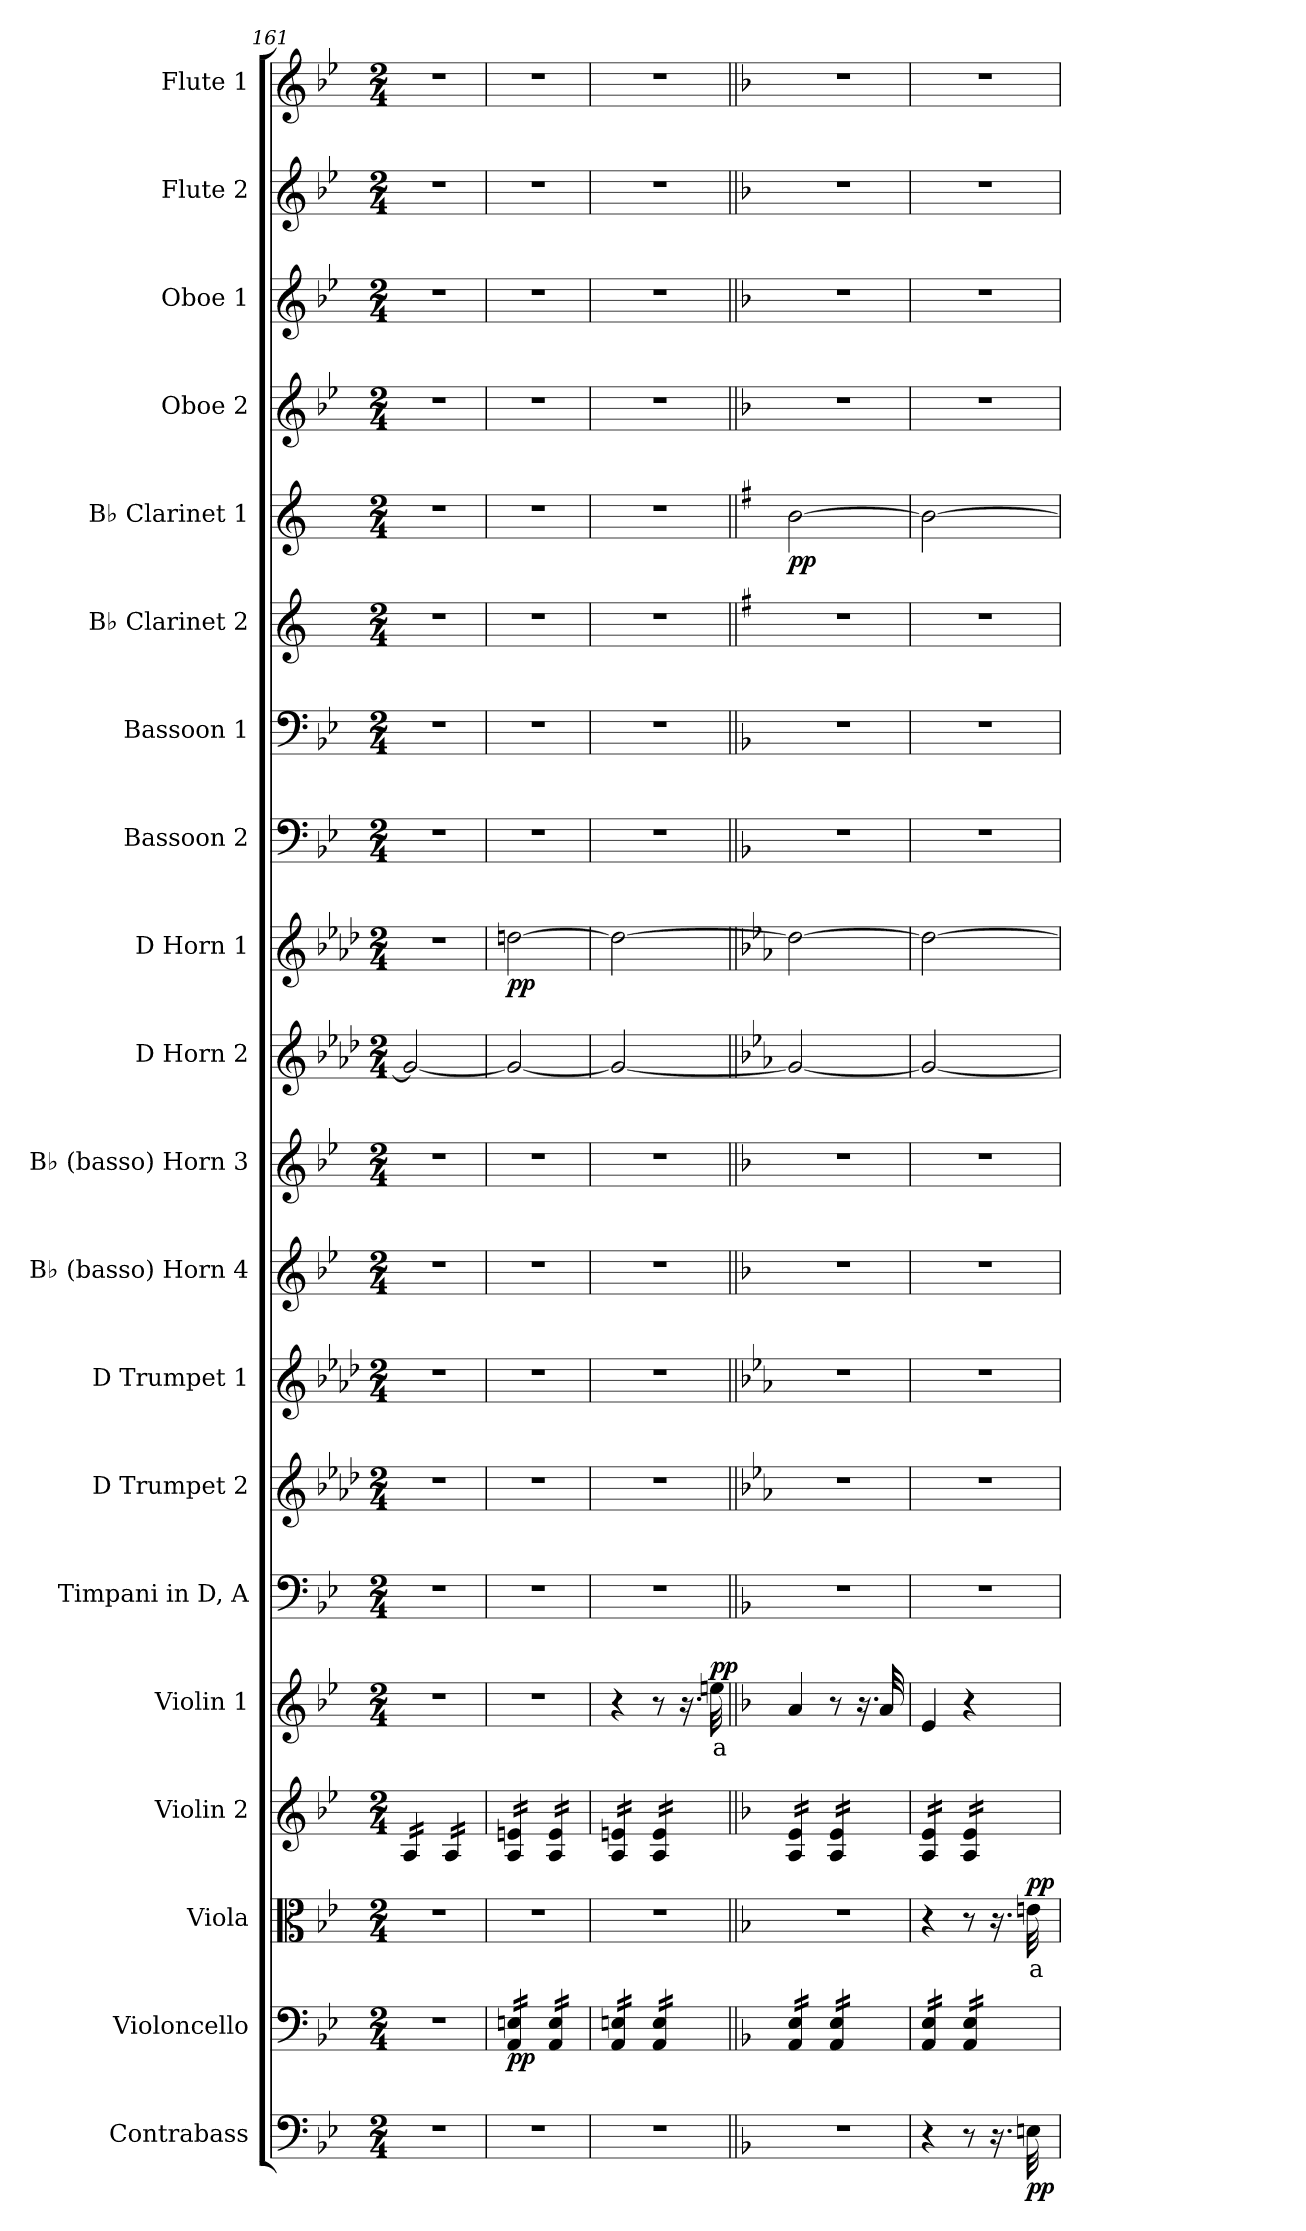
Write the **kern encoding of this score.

**kern	**dynam	**kern	**dynam	**kern	**text	**dynam	**kern	**kern	**text	**dynam	**kern	**kern	**kern	**kern	**kern	**kern	**kern	**dynam	**kern	**kern	**kern	**kern	**dynam	**kern	**kern	**kern	**kern
*part20	*part20	*part19	*part19	*part18	*part18	*part18	*part17	*part16	*part16	*part16	*part15	*part14	*part13	*part12	*part11	*part10	*part9	*part9	*part8	*part7	*part6	*part5	*part5	*part4	*part3	*part2	*part1
*staff20	*staff20	*staff19	*staff19	*staff18	*staff18	*staff18	*staff17	*staff16	*staff16	*staff16	*staff15	*staff14	*staff13	*staff12	*staff11	*staff10	*staff9	*staff9	*staff8	*staff7	*staff6	*staff5	*staff5	*staff4	*staff3	*staff2	*staff1
*I"Contrabass	*	*I"Violoncello	*	*I"Viola	*	*	*I"Violin 2	*I"Violin 1	*	*	*I"Timpani in D, A	*I"D Trumpet 2	*I"D Trumpet 1	*I"B♭ (basso) Horn 4	*I"B♭ (basso) Horn 3	*I"D Horn 2	*I"D Horn 1	*	*I"Bassoon 2	*I"Bassoon 1	*I"B♭ Clarinet 2	*I"B♭ Clarinet 1	*	*I"Oboe 2	*I"Oboe 1	*I"Flute 2	*I"Flute 1
*I'Cb	*	*I'Vc	*	*I'Vla	*	*	*I'Vl 2	*I'Vl 1	*	*	*I'Timp. in D, A	*I'Tr 2	*I'Tr 1	*I'Hn 4	*I'Hn 3	*I'Hn 2	*I'Hn 1	*	*I'Bsn 2	*I'Bsn 1	*I'Cl 2	*I'Cl 1	*	*I'Ob 2	*I'Ob 1	*I'Fl 2	*I'Fl 1
*clefF4	*	*clefF4	*	*clefC3	*	*	*clefG2	*clefG2	*	*	*clefF4	*clefG2	*clefG2	*clefG2	*clefG2	*clefG2	*clefG2	*	*clefF4	*clefF4	*clefG2	*clefG2	*	*clefG2	*clefG2	*clefG2	*clefG2
*ITrd7c12	*	*	*	*	*	*	*	*	*	*	*	*ITrd-1c-2	*ITrd-1c-2	*ITrd8c14	*ITrd8c14	*ITrd6c10	*ITrd6c10	*	*	*	*ITrd1c2	*ITrd1c2	*	*	*	*	*
*k[b-e-]	*	*k[b-e-]	*	*k[b-e-]	*	*	*k[b-e-]	*k[b-e-]	*	*	*k[b-e-]	*k[b-e-]	*k[b-e-]	*k[b-e-]	*k[b-e-]	*k[b-e-]	*k[b-e-]	*	*k[b-e-]	*k[b-e-]	*k[b-e-]	*k[b-e-]	*	*k[b-e-]	*k[b-e-]	*k[b-e-]	*k[b-e-]
*M2/4	*	*M2/4	*	*M2/4	*	*	*M2/4	*M2/4	*	*	*M2/4	*M2/4	*M2/4	*M2/4	*M2/4	*M2/4	*M2/4	*	*M2/4	*M2/4	*M2/4	*M2/4	*	*M2/4	*M2/4	*M2/4	*M2/4
=161	=161	=161	=161	=161	=161	=161	=161	=161	=161	=161	=161	=161	=161	=161	=161	=161	=161	=161	=161	=161	=161	=161	=161	=161	=161	=161	=161
*	*	*	*	*	*	*	*tremolo	*	*	*	*	*	*	*	*	*	*	*	*	*	*	*	*	*	*	*	*
2r	.	2r	.	2r	.	.	24A/LL	2r	.	.	2r	2r	2r	2r	2r	2A/_	2r	.	2r	2r	2r	2r	.	2r	2r	2r	2r
.	.	.	.	.	.	.	24A/	.	.	.	.	.	.	.	.	.	.	.	.	.	.	.	.	.	.	.	.
.	.	.	.	.	.	.	24A/	.	.	.	.	.	.	.	.	.	.	.	.	.	.	.	.	.	.	.	.
.	.	.	.	.	.	.	24A/	.	.	.	.	.	.	.	.	.	.	.	.	.	.	.	.	.	.	.	.
.	.	.	.	.	.	.	24A/	.	.	.	.	.	.	.	.	.	.	.	.	.	.	.	.	.	.	.	.
.	.	.	.	.	.	.	24A/JJ	.	.	.	.	.	.	.	.	.	.	.	.	.	.	.	.	.	.	.	.
.	.	.	.	.	.	.	24A/LL	.	.	.	.	.	.	.	.	.	.	.	.	.	.	.	.	.	.	.	.
.	.	.	.	.	.	.	24A/	.	.	.	.	.	.	.	.	.	.	.	.	.	.	.	.	.	.	.	.
.	.	.	.	.	.	.	24A/	.	.	.	.	.	.	.	.	.	.	.	.	.	.	.	.	.	.	.	.
.	.	.	.	.	.	.	24A/	.	.	.	.	.	.	.	.	.	.	.	.	.	.	.	.	.	.	.	.
.	.	.	.	.	.	.	24A/	.	.	.	.	.	.	.	.	.	.	.	.	.	.	.	.	.	.	.	.
.	.	.	.	.	.	.	24A/JJ	.	.	.	.	.	.	.	.	.	.	.	.	.	.	.	.	.	.	.	.
=162	=162	=162	=162	=162	=162	=162	=162	=162	=162	=162	=162	=162	=162	=162	=162	=162	=162	=162	=162	=162	=162	=162	=162	=162	=162	=162	=162
!	!	!	!LO:DY:b	!	!	!	!	!	!	!	!	!	!	!	!	!	!	!LO:DY:b	!	!	!	!	!	!	!	!	!
*	*	*tremolo	*	*	*	*	*	*	*	*	*	*	*	*	*	*	*	*	*	*	*	*	*	*	*	*	*
2r	.	24AA/ 24En/LL	pp	2r	.	.	24A/ 24en/LL	2r	.	.	2r	2r	2r	2r	2r	2A/_	[2en\	pp	2r	2r	2r	2r	.	2r	2r	2r	2r
.	.	24AA/ 24En/	.	.	.	.	24A/ 24en/	.	.	.	.	.	.	.	.	.	.	.	.	.	.	.	.	.	.	.	.
.	.	24AA/ 24En/	.	.	.	.	24A/ 24en/	.	.	.	.	.	.	.	.	.	.	.	.	.	.	.	.	.	.	.	.
.	.	24AA/ 24En/	.	.	.	.	24A/ 24en/	.	.	.	.	.	.	.	.	.	.	.	.	.	.	.	.	.	.	.	.
.	.	24AA/ 24En/	.	.	.	.	24A/ 24en/	.	.	.	.	.	.	.	.	.	.	.	.	.	.	.	.	.	.	.	.
.	.	24AA/ 24En/JJ	.	.	.	.	24A/ 24en/JJ	.	.	.	.	.	.	.	.	.	.	.	.	.	.	.	.	.	.	.	.
.	.	24AA/ 24E/LL	.	.	.	.	24A/ 24e/LL	.	.	.	.	.	.	.	.	.	.	.	.	.	.	.	.	.	.	.	.
.	.	24AA/ 24E/	.	.	.	.	24A/ 24e/	.	.	.	.	.	.	.	.	.	.	.	.	.	.	.	.	.	.	.	.
.	.	24AA/ 24E/	.	.	.	.	24A/ 24e/	.	.	.	.	.	.	.	.	.	.	.	.	.	.	.	.	.	.	.	.
.	.	24AA/ 24E/	.	.	.	.	24A/ 24e/	.	.	.	.	.	.	.	.	.	.	.	.	.	.	.	.	.	.	.	.
.	.	24AA/ 24E/	.	.	.	.	24A/ 24e/	.	.	.	.	.	.	.	.	.	.	.	.	.	.	.	.	.	.	.	.
.	.	24AA/ 24E/JJ	.	.	.	.	24A/ 24e/JJ	.	.	.	.	.	.	.	.	.	.	.	.	.	.	.	.	.	.	.	.
=163	=163	=163	=163	=163	=163	=163	=163	=163	=163	=163	=163	=163	=163	=163	=163	=163	=163	=163	=163	=163	=163	=163	=163	=163	=163	=163	=163
2r	.	24AA/ 24En/LL	.	2r	.	.	24A/ 24en/LL	4r	.	.	2r	2r	2r	2r	2r	2A/_	2e\_	.	2r	2r	2r	2r	.	2r	2r	2r	2r
.	.	24AA/ 24En/	.	.	.	.	24A/ 24en/	.	.	.	.	.	.	.	.	.	.	.	.	.	.	.	.	.	.	.	.
.	.	24AA/ 24En/	.	.	.	.	24A/ 24en/	.	.	.	.	.	.	.	.	.	.	.	.	.	.	.	.	.	.	.	.
.	.	24AA/ 24En/	.	.	.	.	24A/ 24en/	.	.	.	.	.	.	.	.	.	.	.	.	.	.	.	.	.	.	.	.
.	.	24AA/ 24En/	.	.	.	.	24A/ 24en/	.	.	.	.	.	.	.	.	.	.	.	.	.	.	.	.	.	.	.	.
.	.	24AA/ 24En/JJ	.	.	.	.	24A/ 24en/JJ	.	.	.	.	.	.	.	.	.	.	.	.	.	.	.	.	.	.	.	.
.	.	24AA/ 24E/LL	.	.	.	.	24A/ 24e/LL	8r	.	.	.	.	.	.	.	.	.	.	.	.	.	.	.	.	.	.	.
.	.	24AA/ 24E/	.	.	.	.	24A/ 24e/	.	.	.	.	.	.	.	.	.	.	.	.	.	.	.	.	.	.	.	.
.	.	24AA/ 24E/	.	.	.	.	24A/ 24e/	.	.	.	.	.	.	.	.	.	.	.	.	.	.	.	.	.	.	.	.
.	.	24AA/ 24E/	.	.	.	.	24A/ 24e/	16.r	.	.	.	.	.	.	.	.	.	.	.	.	.	.	.	.	.	.	.
.	.	24AA/ 24E/	.	.	.	.	24A/ 24e/	.	.	.	.	.	.	.	.	.	.	.	.	.	.	.	.	.	.	.	.
.	.	24AA/ 24E/JJ	.	.	.	.	24A/ 24e/JJ	.	.	.	.	.	.	.	.	.	.	.	.	.	.	.	.	.	.	.	.
!	!	!	!	!	!	!	!	!	!LO:LY:b:color=#FF0000	!LO:DY:b	!	!	!	!	!	!	!	!	!	!	!	!	!	!	!	!	!
.	.	.	.	.	.	.	.	32een\	a	pp	.	.	.	.	.	.	.	.	.	.	.	.	.	.	.	.	.
=164||	=164||	=164||	=164||	=164||	=164||	=164||	=164||	=164||	=164||	=164||	=164||	=164||	=164||	=164||	=164||	=164||	=164||	=164||	=164||	=164||	=164||	=164||	=164||	=164||	=164||	=164||	=164||
*k[b-]	*	*k[b-]	*	*k[b-]	*	*	*k[b-]	*k[b-]	*	*	*k[b-]	*k[b-]	*k[b-]	*k[b-]	*k[b-]	*k[b-]	*k[b-]	*	*k[b-]	*k[b-]	*k[b-]	*k[b-]	*	*k[b-]	*k[b-]	*k[b-]	*k[b-]
!	!	!	!	!	!	!	!	!	!	!	!	!	!	!	!	!	!	!	!	!	!	!	!LO:DY:b	!	!	!	!
2r	.	24AA/ 24E/LL	.	2r	.	.	24A/ 24e/LL	4a/	.	.	2r	2r	2r	2r	2r	2A/_	2e\_	.	2r	2r	2r	[2a\	pp	2r	2r	2r	2r
.	.	24AA/ 24E/	.	.	.	.	24A/ 24e/	.	.	.	.	.	.	.	.	.	.	.	.	.	.	.	.	.	.	.	.
.	.	24AA/ 24E/	.	.	.	.	24A/ 24e/	.	.	.	.	.	.	.	.	.	.	.	.	.	.	.	.	.	.	.	.
.	.	24AA/ 24E/	.	.	.	.	24A/ 24e/	.	.	.	.	.	.	.	.	.	.	.	.	.	.	.	.	.	.	.	.
.	.	24AA/ 24E/	.	.	.	.	24A/ 24e/	.	.	.	.	.	.	.	.	.	.	.	.	.	.	.	.	.	.	.	.
.	.	24AA/ 24E/JJ	.	.	.	.	24A/ 24e/JJ	.	.	.	.	.	.	.	.	.	.	.	.	.	.	.	.	.	.	.	.
.	.	24AA/ 24E/LL	.	.	.	.	24A/ 24e/LL	8r	.	.	.	.	.	.	.	.	.	.	.	.	.	.	.	.	.	.	.
.	.	24AA/ 24E/	.	.	.	.	24A/ 24e/	.	.	.	.	.	.	.	.	.	.	.	.	.	.	.	.	.	.	.	.
.	.	24AA/ 24E/	.	.	.	.	24A/ 24e/	.	.	.	.	.	.	.	.	.	.	.	.	.	.	.	.	.	.	.	.
.	.	24AA/ 24E/	.	.	.	.	24A/ 24e/	16.r	.	.	.	.	.	.	.	.	.	.	.	.	.	.	.	.	.	.	.
.	.	24AA/ 24E/	.	.	.	.	24A/ 24e/	.	.	.	.	.	.	.	.	.	.	.	.	.	.	.	.	.	.	.	.
.	.	24AA/ 24E/JJ	.	.	.	.	24A/ 24e/JJ	.	.	.	.	.	.	.	.	.	.	.	.	.	.	.	.	.	.	.	.
.	.	.	.	.	.	.	.	32a/	.	.	.	.	.	.	.	.	.	.	.	.	.	.	.	.	.	.	.
=165	=165	=165	=165	=165	=165	=165	=165	=165	=165	=165	=165	=165	=165	=165	=165	=165	=165	=165	=165	=165	=165	=165	=165	=165	=165	=165	=165
4r	.	24AA/ 24E/LL	.	4r	.	.	24A/ 24e/LL	4e/	.	.	2r	2r	2r	2r	2r	2A/_	2e\_	.	2r	2r	2r	2a\_	.	2r	2r	2r	2r
.	.	24AA/ 24E/	.	.	.	.	24A/ 24e/	.	.	.	.	.	.	.	.	.	.	.	.	.	.	.	.	.	.	.	.
.	.	24AA/ 24E/	.	.	.	.	24A/ 24e/	.	.	.	.	.	.	.	.	.	.	.	.	.	.	.	.	.	.	.	.
.	.	24AA/ 24E/	.	.	.	.	24A/ 24e/	.	.	.	.	.	.	.	.	.	.	.	.	.	.	.	.	.	.	.	.
.	.	24AA/ 24E/	.	.	.	.	24A/ 24e/	.	.	.	.	.	.	.	.	.	.	.	.	.	.	.	.	.	.	.	.
.	.	24AA/ 24E/JJ	.	.	.	.	24A/ 24e/JJ	.	.	.	.	.	.	.	.	.	.	.	.	.	.	.	.	.	.	.	.
8r	.	24AA/ 24E/LL	.	8r	.	.	24A/ 24e/LL	4r	.	.	.	.	.	.	.	.	.	.	.	.	.	.	.	.	.	.	.
.	.	24AA/ 24E/	.	.	.	.	24A/ 24e/	.	.	.	.	.	.	.	.	.	.	.	.	.	.	.	.	.	.	.	.
.	.	24AA/ 24E/	.	.	.	.	24A/ 24e/	.	.	.	.	.	.	.	.	.	.	.	.	.	.	.	.	.	.	.	.
16.r	.	24AA/ 24E/	.	16.r	.	.	24A/ 24e/	.	.	.	.	.	.	.	.	.	.	.	.	.	.	.	.	.	.	.	.
.	.	24AA/ 24E/	.	.	.	.	24A/ 24e/	.	.	.	.	.	.	.	.	.	.	.	.	.	.	.	.	.	.	.	.
.	.	24AA/ 24E/JJ	.	.	.	.	24A/ 24e/JJ	.	.	.	.	.	.	.	.	.	.	.	.	.	.	.	.	.	.	.	.
*	*	*	*	*	*	*	*Xtremolo	*	*	*	*	*	*	*	*	*	*	*	*	*	*	*	*	*	*	*	*
*	*	*Xtremolo	*	*	*	*	*	*	*	*	*	*	*	*	*	*	*	*	*	*	*	*	*	*	*	*	*
!	!LO:DY:b	!	!	!	!LO:LY:b:color=#FF0000	!LO:DY:b	!	!	!	!	!	!	!	!	!	!	!	!	!	!	!	!	!	!	!	!	!
32EEn\	pp	.	.	32en\	a	pp	.	.	.	.	.	.	.	.	.	.	.	.	.	.	.	.	.	.	.	.	.
=	=	=	=	=	=	=	=	=	=	=	=	=	=	=	=	=	=	=	=	=	=	=	=	=	=	=	=
*-	*-	*-	*-	*-	*-	*-	*-	*-	*-	*-	*-	*-	*-	*-	*-	*-	*-	*-	*-	*-	*-	*-	*-	*-	*-	*-	*-
